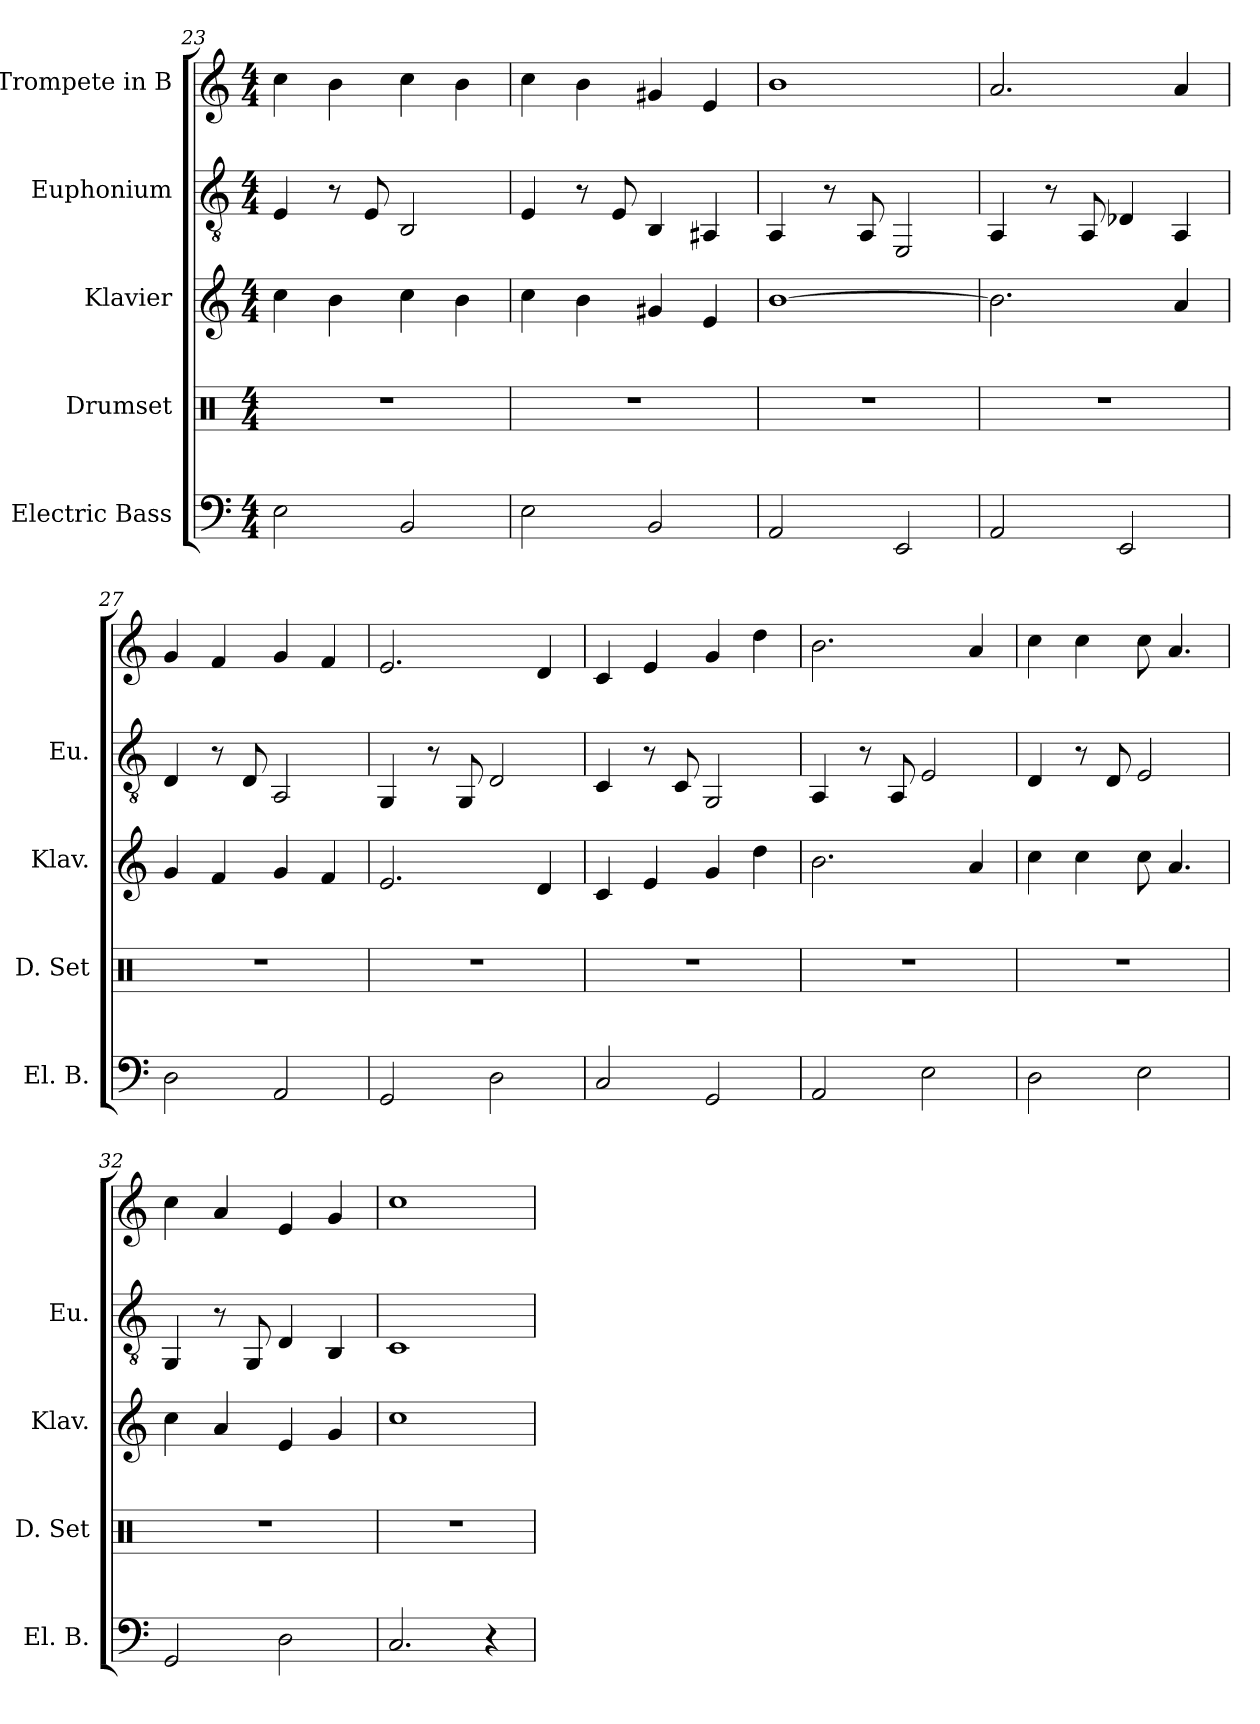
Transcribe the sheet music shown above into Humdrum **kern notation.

**kern	**kern	**kern	**kern	**kern
*part5	*part4	*part3	*part2	*part1
*staff5	*staff4	*staff3	*staff2	*staff1
*I"Electric Bass	*I"Drumset	*I"Klavier	*I"Euphonium	*I"Trompete in B
*I'El. B.	*I'D. Set	*I'Klav.	*I'Eu.	*
*clefF4	*clefX	*clefG2	*clefGv2	*clefG2
*ITrd7c12	*	*	*ITrd1c2	*ITrd1c2
*k[]	*k[]	*k[]	*k[b-e-]	*k[b-e-]
*M4/4	*M4/4	*M4/4	*M4/4	*M4/4
=23	=23	=23	=23	=23
2EE	1r	4cc	4D	4b-
.	.	4b	8r	4a
.	.	.	8D	.
2BBB	.	4cc	2AA	4b-
.	.	4b	.	4a
=24	=24	=24	=24	=24
2EE	1r	4cc	4D	4b-
.	.	4b	8r	4a
.	.	.	8D	.
2BBB	.	4g#X	4AA	4f#X
.	.	4e	4GG#X	4d
=25	=25	=25	=25	=25
2AAA	1r	[1b	4GG	1a
.	.	.	8r	.
.	.	.	8GG	.
2EEE	.	.	2DD	.
=26	=26	=26	=26	=26
2AAA	1r	2.b]	4GG	2.g
.	.	.	8r	.
.	.	.	8GG	.
2EEE	.	.	4C-X	.
.	.	4a	4GG	4g
=27	=27	=27	=27	=27
2DD	1r	4g	4C	4f
.	.	4f	8r	4e-
.	.	.	8C	.
2AAA	.	4g	2GG	4f
.	.	4f	.	4e-
=28	=28	=28	=28	=28
2GGG	1r	2.e	4FF	2.d
.	.	.	8r	.
.	.	.	8FF	.
2DD	.	.	2C	.
.	.	4d	.	4c
=29	=29	=29	=29	=29
2CC	1r	4c	4BB-	4B-
.	.	4e	8r	4d
.	.	.	8BB-	.
2GGG	.	4g	2FF	4f
.	.	4dd	.	4cc
=30	=30	=30	=30	=30
2AAA	1r	2.b	4GG	2.a
.	.	.	8r	.
.	.	.	8GG	.
2EE	.	.	2D	.
.	.	4a	.	4g
=31	=31	=31	=31	=31
2DD	1r	4cc	4C	4b-
.	.	4cc	8r	4b-
.	.	.	8C	.
2EE	.	8cc	2D	8b-
.	.	4.a	.	4.g
=32	=32	=32	=32	=32
2GGG	1r	4cc	4FF	4b-
.	.	4a	8r	4g
.	.	.	8FF	.
2DD	.	4e	4C	4d
.	.	4g	4AA	4f
=33	=33	=33	=33	=33
2.CC	1r	1cc	1BB-	1b-
4r	.	.	.	.
=	=	=	=	=
*-	*-	*-	*-	*-
